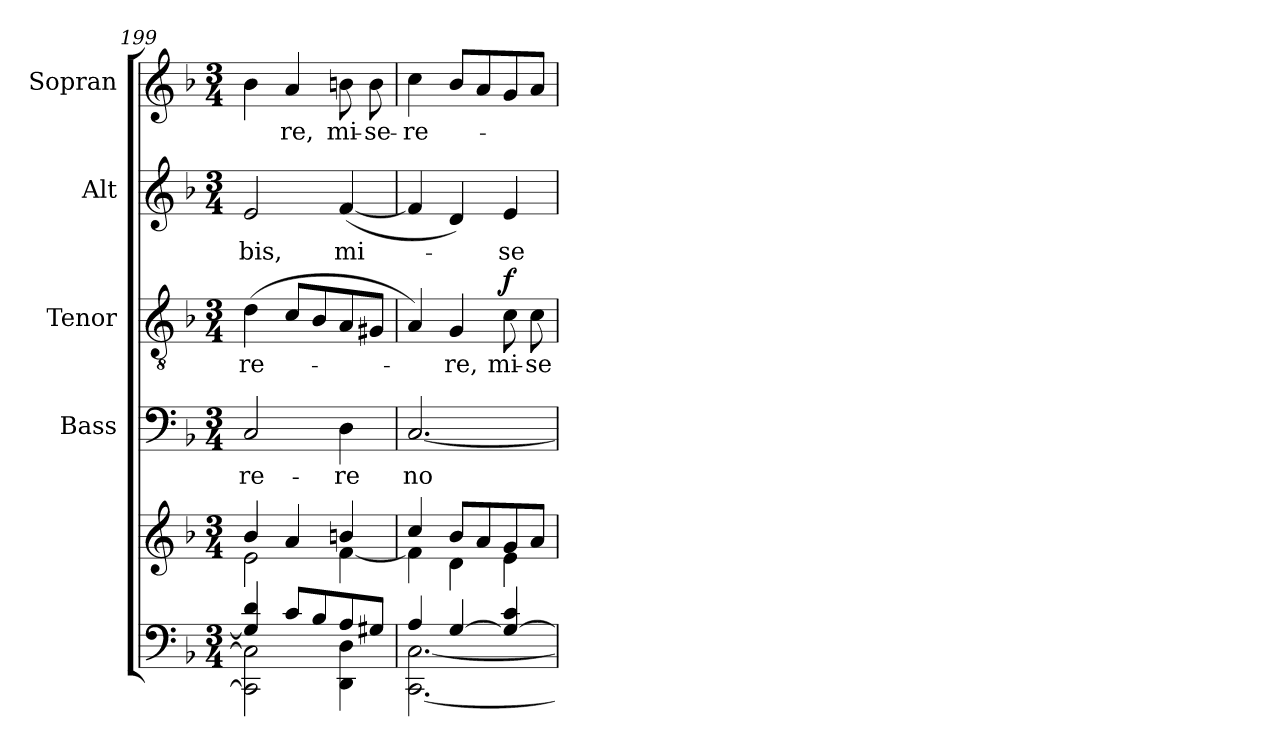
**kern	**kern	**kern	**text	**kern	**text	**dynam	**kern	**text	**kern	**text
*part5	*part5	*part4	*part4	*part3	*part3	*part3	*part2	*part2	*part1	*part1
*staff6	*staff5	*staff4	*staff4	*staff3	*staff3	*staff3	*staff2	*staff2	*staff1	*staff1
*	*	*I"Bass	*	*I"Tenor	*	*	*I"Alt	*	*I"Sopran	*
*	*	*I'B.	*	*I'T.	*	*	*I'A.	*	*I'S.	*
*clefF4	*clefG2	*clefF4	*	*clefGv2	*	*	*clefG2	*	*clefG2	*
*k[b-]	*k[b-]	*k[b-]	*	*k[b-]	*	*	*k[b-]	*	*k[b-]	*
*F:	*F:	*F:	*	*F:	*	*	*F:	*	*F:	*
*M3/4	*M3/4	*M3/4	*	*M3/4	*	*	*M3/4	*	*M3/4	*
=199	=199	=199	=199	=199	=199	=199	=199	=199	=199	=199
*^	*^	*	*	*	*	*	*	*	*	*
!	!	!	!	!	!LO:LY:b	!	!LO:LY:b	!	!	!LO:LY:b	!	!
4G/] 4d/	2CC\] 2C\]	4b-/	2e\	2C/	-re-	(>4d\	-re-	.	2e/	-bis,	4b-\	.
!	!	!	!	!	!	!	!	!	!	!	!	!LO:LY:b
8c/L	.	4a/	.	.	.	8c/L	.	.	.	.	4a/	-re,
8B-/	.	.	.	.	.	8B-/	.	.	.	.	.	.
!	!	!	!	!	!LO:LY:b	!	!	!	!	!LO:LY:b	!	!LO:LY:b
8A/	4DD\ 4D\	4bn/	[<4f\	4D\	-re	8A/	.	.	(<[4f/	mi-	8bn\	mi-
!	!	!	!	!	!	!	!	!	!	!	!	!LO:LY:b
8G#X/J	.	.	.	.	.	8G#X/J	.	.	.	.	8b\	-se-
=200	=200	=200	=200	=200	=200	=200	=200	=200	=200	=200	=200	=200
!	!	!	!	!	!LO:LY:b	!	!	!	!	!	!	!LO:LY:b
4A/	[<2.CC\ [<2.C\	4cc/	4f\]	[2.C/	no-	4A/)	.	.	4f/]	.	4cc\	-re-
!	!	!	!	!	!	!	!LO:LY:b	!	!	!	!	!
[>4G/	.	8b-/L	4d\	.	.	4G/	-re,	.	4d/)	.	8b-/L	.
.	.	8a/	.	.	.	.	.	.	.	.	8a/	.
!	!	!	!	!	!	!	!LO:LY:b	!LO:DY:a	!	!LO:LY:b	!	!
4G/_ 4c/	.	8g/	4e\	.	.	8c\	mi-	f	4e/	-se-	8g/	.
!	!	!	!	!	!	!	!LO:LY:b	!	!	!	!	!
.	.	8a/J	.	.	.	8c\	-se-	.	.	.	8a/J	.
*v	*v	*	*	*	*	*	*	*	*	*	*	*
*	*v	*v	*	*	*	*	*	*	*	*	*
=	=	=	=	=	=	=	=	=	=	=
*-	*-	*-	*-	*-	*-	*-	*-	*-	*-	*-
